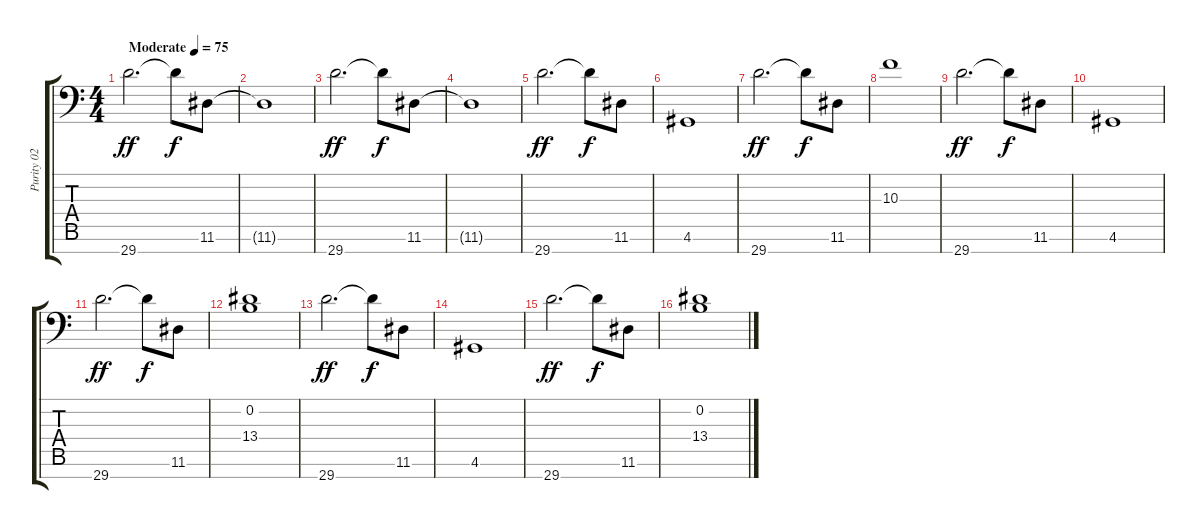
\track ("Purity 02" "Purity 02") {instrument stringensemble1}
\staff {score tabs}
\tuning (C8 B3 G3 D3 A2 E2 A-1) {hide}
\ts (4 4)
\tempo (75 "Moderate")
\clef f4
\ks c
29.7.2{d dy ff instrument stringensemble1} 29.7{t}.8{dy f} 11.6.8 |
11.6{t}.1 |
29.7.2{d dy ff} 29.7{t}.8{dy f} 11.6.8 |
11.6{t}.1 |
29.7.2{d dy ff} 29.7{t}.8{dy f} 11.6.8 |
4.6.1 |
29.7.2{d dy ff} 29.7{t}.8{dy f} 11.6.8 |
10.3.1 |
29.7.2{d dy ff} 29.7{t}.8{dy f} 11.6.8 |
4.6.1 |
29.7.2{d dy ff} 29.7{t}.8{dy f} 11.6.8 |
(0.2 13.4).1 |
29.7.2{d dy ff} 29.7{t}.8{dy f} 11.6.8 |
4.6.1 |
29.7.2{d dy ff} 29.7{t}.8{dy f} 11.6.8 |
(0.2 13.4).1
